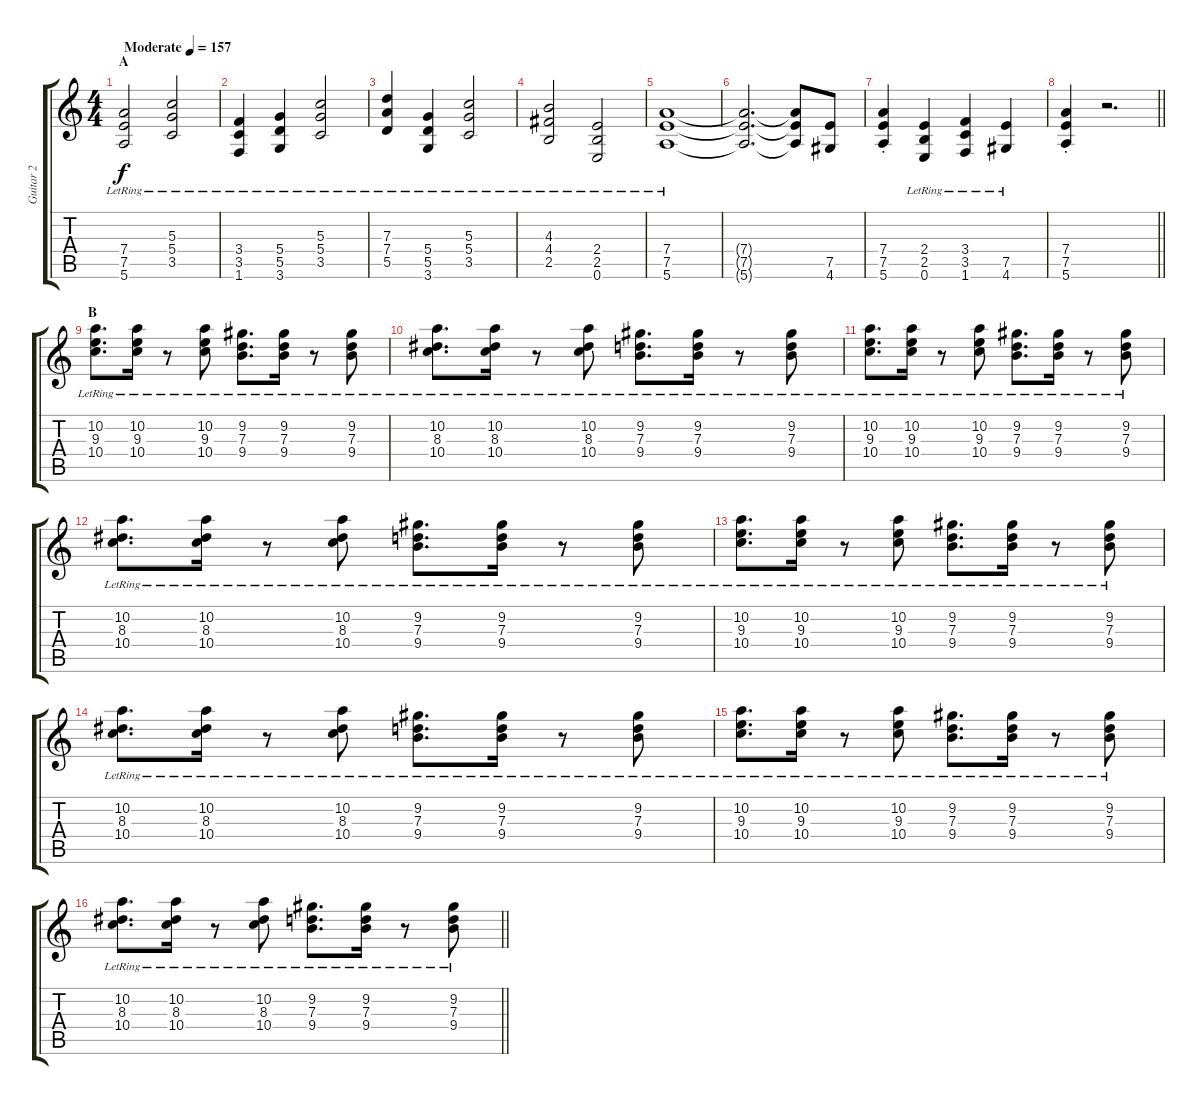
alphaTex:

\track ("Guitar 2" "Guitar 2") {instrument distortionguitar}
\staff {score tabs}
\tuning (E4 B3 G3 D3 A2 E2) {hide}
\ts (4 4)
\section ("" "A")
\tempo (157 "Moderate")
\clef g2
\ks c
(7.4{lr} 7.5{lr} 5.6{lr}).2{dy f instrument distortionguitar} (5.3{lr} 5.4{lr} 3.5{lr}).2 |
(3.4{lr} 3.5{lr} 1.6{lr}).4 (5.4{lr} 5.5{lr} 3.6{lr}).4 (5.3{lr} 5.4{lr} 3.5{lr}).2 |
(7.3{lr} 7.4{lr} 5.5{lr}).4 (5.4{lr} 5.5{lr} 3.6{lr}).4 (5.3{lr} 5.4{lr} 3.5{lr}).2 |
(4.3{lr} 4.4{lr} 2.5{lr}).2 (2.4{lr} 2.5{lr} 0.6{lr}).2 |
(7.4{lr} 7.5{lr} 5.6{lr}).1 |
(7.4{t} 7.5{t} 5.6{t}).2{d} (7.4{t} 7.5{t} 5.6{t}).8 (7.5 4.6).8 |
(7.4{st} 7.5{st} 5.6{st}).4 (2.4{lr} 2.5{lr} 0.6{lr}).4 (3.4{lr} 3.5{lr} 1.6{lr}).4 (7.5{lr} 4.6{lr}).4 |
\barLineRight lightlight
(7.4{st} 7.5{st} 5.6{st}).4 r.2{d} |
\section ("" "B")
(10.2{lr} 9.3{lr} 10.4{lr}).8{d} (10.2{lr} 9.3{lr} 10.4{lr}).16 r.8 (10.2{lr} 9.3{lr} 10.4{lr}).8 (9.2{lr} 7.3{lr} 9.4{lr}).8{d} (9.2{lr} 7.3{lr} 9.4{lr}).16 r.8 (9.2{lr} 7.3{lr} 9.4{lr}).8 |
(10.2{lr} 8.3{lr} 10.4{lr}).8{d} (10.2{lr} 8.3{lr} 10.4{lr}).16 r.8 (10.2{lr} 8.3{lr} 10.4{lr}).8 (9.2{lr} 7.3{lr} 9.4{lr}).8{d} (9.2{lr} 7.3{lr} 9.4{lr}).16 r.8 (9.2{lr} 7.3{lr} 9.4{lr}).8 |
(10.2{lr} 9.3{lr} 10.4{lr}).8{d} (10.2{lr} 9.3{lr} 10.4{lr}).16 r.8 (10.2{lr} 9.3{lr} 10.4{lr}).8 (9.2{lr} 7.3{lr} 9.4{lr}).8{d} (9.2{lr} 7.3{lr} 9.4{lr}).16 r.8 (9.2{lr} 7.3{lr} 9.4{lr}).8 |
(10.2{lr} 8.3{lr} 10.4{lr}).8{d} (10.2{lr} 8.3{lr} 10.4{lr}).16 r.8 (10.2{lr} 8.3{lr} 10.4{lr}).8 (9.2{lr} 7.3{lr} 9.4{lr}).8{d} (9.2{lr} 7.3{lr} 9.4{lr}).16 r.8 (9.2{lr} 7.3{lr} 9.4{lr}).8 |
(10.2{lr} 9.3{lr} 10.4{lr}).8{d} (10.2{lr} 9.3{lr} 10.4{lr}).16 r.8 (10.2{lr} 9.3{lr} 10.4{lr}).8 (9.2{lr} 7.3{lr} 9.4{lr}).8{d} (9.2{lr} 7.3{lr} 9.4{lr}).16 r.8 (9.2{lr} 7.3{lr} 9.4{lr}).8 |
(10.2{lr} 8.3{lr} 10.4{lr}).8{d} (10.2{lr} 8.3{lr} 10.4{lr}).16 r.8 (10.2{lr} 8.3{lr} 10.4{lr}).8 (9.2{lr} 7.3{lr} 9.4{lr}).8{d} (9.2{lr} 7.3{lr} 9.4{lr}).16 r.8 (9.2{lr} 7.3{lr} 9.4{lr}).8 |
(10.2{lr} 9.3{lr} 10.4{lr}).8{d} (10.2{lr} 9.3{lr} 10.4{lr}).16 r.8 (10.2{lr} 9.3{lr} 10.4{lr}).8 (9.2{lr} 7.3{lr} 9.4{lr}).8{d} (9.2{lr} 7.3{lr} 9.4{lr}).16 r.8 (9.2{lr} 7.3{lr} 9.4{lr}).8 |
\barLineRight lightlight
(10.2{lr} 8.3{lr} 10.4{lr}).8{d} (10.2{lr} 8.3{lr} 10.4{lr}).16 r.8 (10.2{lr} 8.3{lr} 10.4{lr}).8 (9.2{lr} 7.3{lr} 9.4{lr}).8{d} (9.2{lr} 7.3{lr} 9.4{lr}).16 r.8 (9.2{lr} 7.3{lr} 9.4{lr}).8
